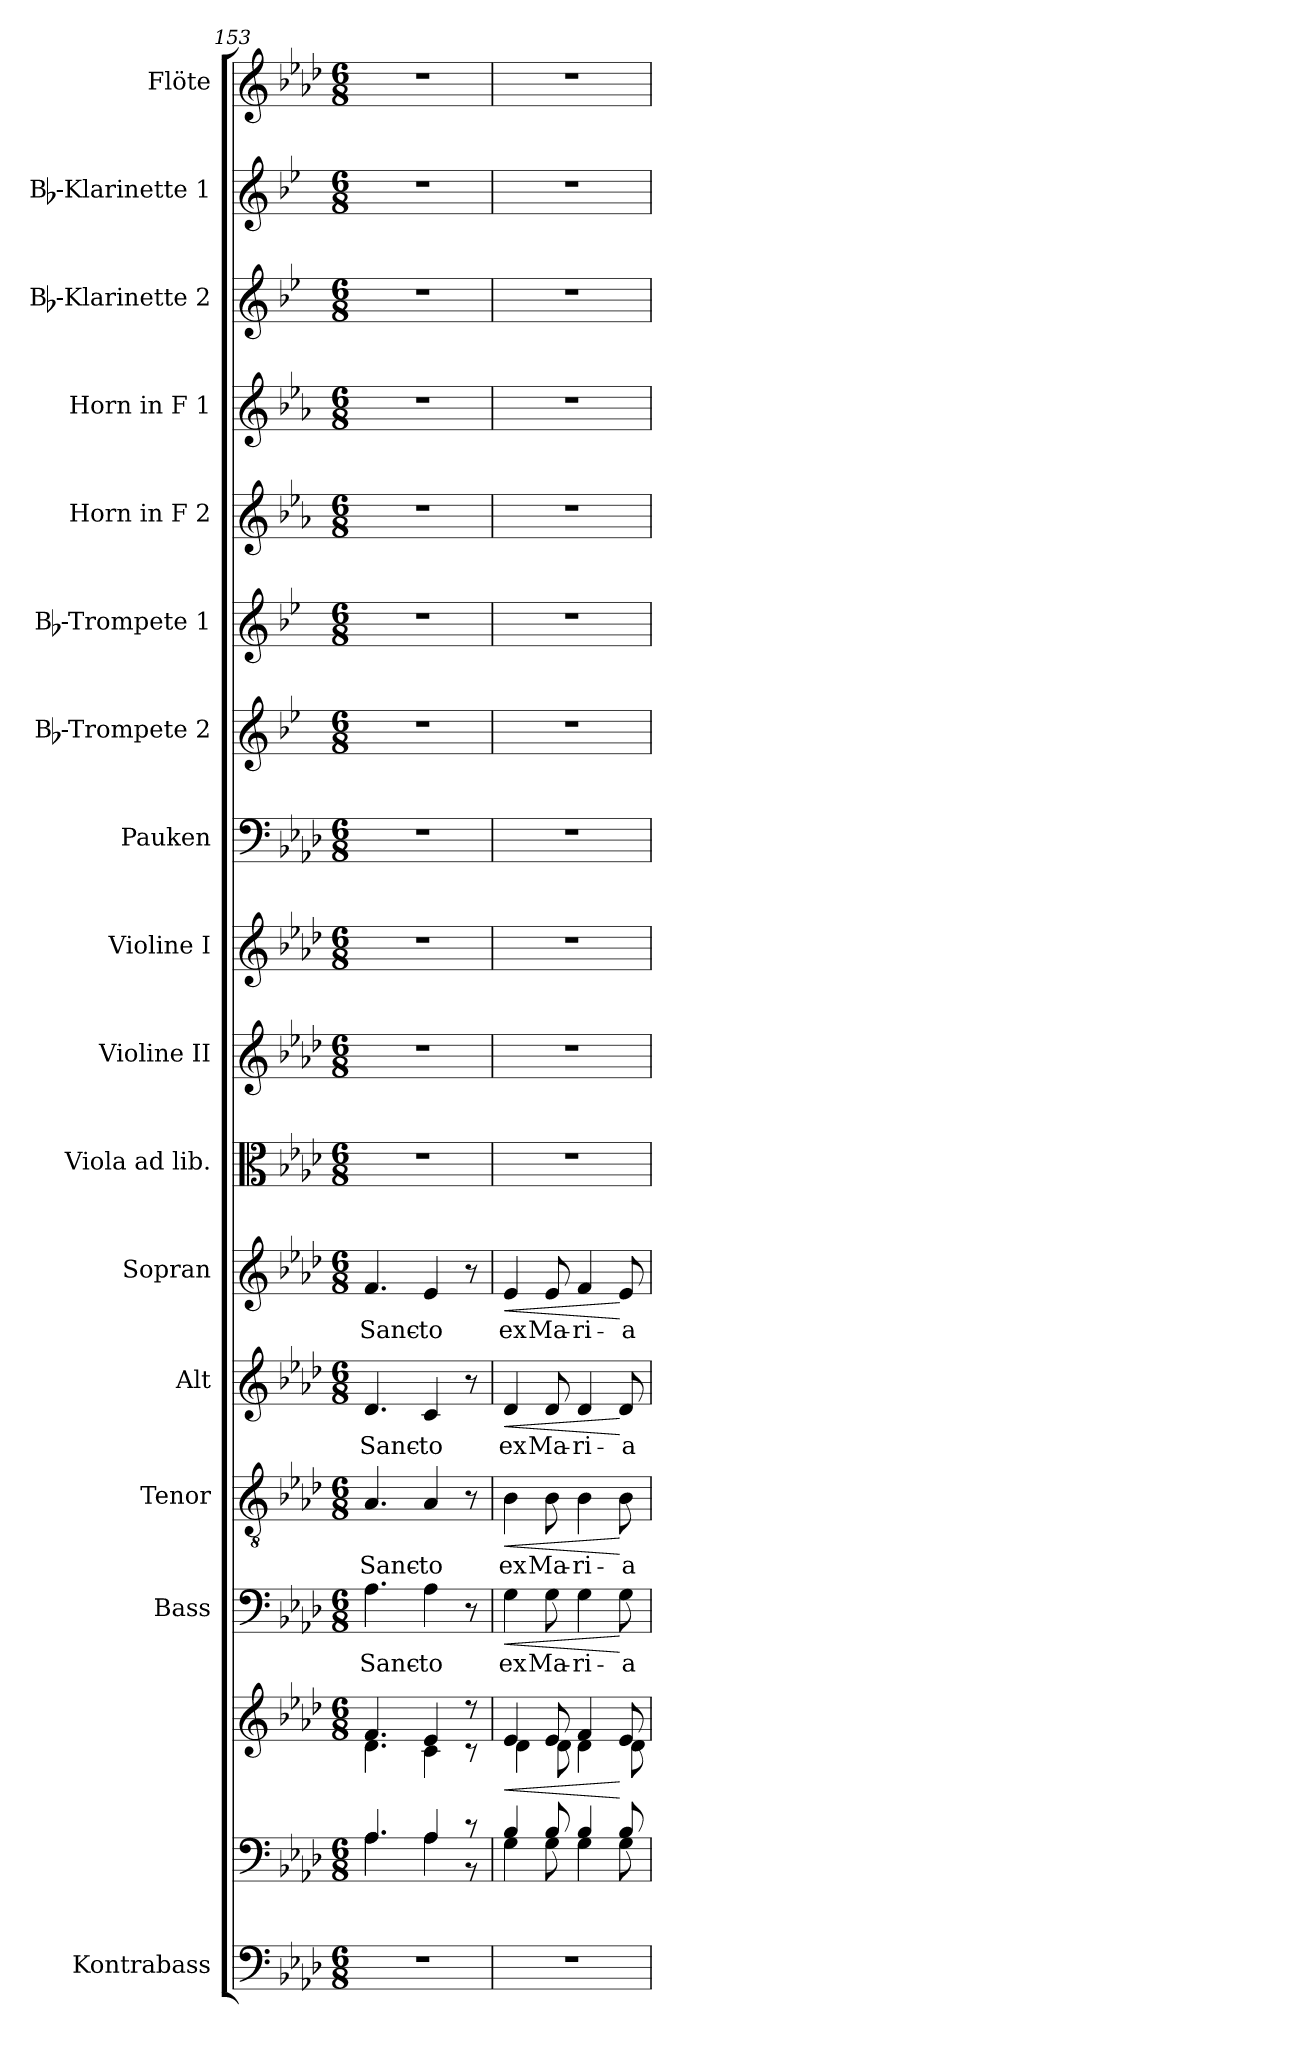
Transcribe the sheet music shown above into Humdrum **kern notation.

**kern	**kern	**kern	**dynam	**kern	**text	**dynam	**kern	**text	**dynam	**kern	**text	**dynam	**kern	**text	**dynam	**kern	**kern	**kern	**kern	**kern	**kern	**kern	**kern	**kern	**kern	**kern
*part17	*part16	*part16	*part16	*part15	*part15	*part15	*part14	*part14	*part14	*part13	*part13	*part13	*part12	*part12	*part12	*part11	*part10	*part9	*part8	*part7	*part6	*part5	*part4	*part3	*part2	*part1
*staff18	*staff17	*staff16	*staff16/17	*staff15	*staff15	*staff15	*staff14	*staff14	*staff14	*staff13	*staff13	*staff13	*staff12	*staff12	*staff12	*staff11	*staff10	*staff9	*staff8	*staff7	*staff6	*staff5	*staff4	*staff3	*staff2	*staff1
*I"Kontrabass	*	*	*	*I"Bass	*	*	*I"Tenor	*	*	*I"Alt	*	*	*I"Sopran	*	*	*I"Viola ad lib.	*I"Violine II	*I"Violine I	*I"Pauken	*I"Bb-Trompete 2	*I"Bb-Trompete 1	*I"Horn in F 2	*I"Horn in F 1	*I"Bb-Klarinette 2	*I"Bb-Klarinette 1	*I"Flöte
*I'Kb.	*	*	*	*I'B.	*	*	*I'T.	*	*	*I'A.	*	*	*I'S.	*	*	*I'Vla.	*I'Vl. II	*I'Vl. I	*I'Pk.	*I'Bb Trp. 2	*I'Bb Trp. 1	*	*	*I'Bb Kl. 2	*I'Bb Kl. 1	*I'Fl.
*clefF4	*clefF4	*clefG2	*	*clefF4	*	*	*clefGv2	*	*	*clefG2	*	*	*clefG2	*	*	*clefC3	*clefG2	*clefG2	*clefF4	*clefG2	*clefG2	*clefG2	*clefG2	*clefG2	*clefG2	*clefG2
*ITrd7c12	*	*	*	*	*	*	*	*	*	*	*	*	*	*	*	*	*	*	*	*ITrd1c2	*ITrd1c2	*ITrd4c7	*ITrd4c7	*ITrd1c2	*ITrd1c2	*
*k[b-e-a-d-]	*k[b-e-a-d-]	*k[b-e-a-d-]	*	*k[b-e-a-d-]	*	*	*k[b-e-a-d-]	*	*	*k[b-e-a-d-]	*	*	*k[b-e-a-d-]	*	*	*k[b-e-a-d-]	*k[b-e-a-d-]	*k[b-e-a-d-]	*k[b-e-a-d-]	*k[b-e-a-d-]	*k[b-e-a-d-]	*k[b-e-a-d-]	*k[b-e-a-d-]	*k[b-e-a-d-]	*k[b-e-a-d-]	*k[b-e-a-d-]
*A-:	*A-:	*A-:	*	*A-:	*	*	*A-:	*	*	*A-:	*	*	*A-:	*	*	*A-:	*A-:	*A-:	*A-:	*A-:	*A-:	*A-:	*A-:	*A-:	*A-:	*A-:
*M6/8	*M6/8	*M6/8	*	*M6/8	*	*	*M6/8	*	*	*M6/8	*	*	*M6/8	*	*	*M6/8	*M6/8	*M6/8	*M6/8	*M6/8	*M6/8	*M6/8	*M6/8	*M6/8	*M6/8	*M6/8
=153	=153	=153	=153	=153	=153	=153	=153	=153	=153	=153	=153	=153	=153	=153	=153	=153	=153	=153	=153	=153	=153	=153	=153	=153	=153	=153
*	*^	*^	*	*	*	*	*	*	*	*	*	*	*	*	*	*	*	*	*	*	*	*	*	*	*	*
!	!	!	!	!	!	!	!LO:LY:b	!	!	!LO:LY:b	!	!	!LO:LY:b	!	!	!LO:LY:b	!	!	!	!	!	!	!	!	!	!	!	!
2.r	4.A-/	4.A-\	4.f/	4.d-\	.	4.A-\	Sanc-	.	4.A-/	Sanc-	.	4.d-/	Sanc-	.	4.f/	Sanc-	.	2.r	2.r	2.r	2.r	2.r	2.r	2.r	2.r	2.r	2.r	2.r
!	!	!	!	!	!	!	!LO:LY:b	!	!	!LO:LY:b	!	!	!LO:LY:b	!	!	!LO:LY:b	!	!	!	!	!	!	!	!	!	!	!	!
.	4A-/	4A-\	4e-/	4c\	.	4A-\	-to	.	4A-/	-to	.	4c/	-to	.	4e-/	-to	.	.	.	.	.	.	.	.	.	.	.	.
.	8r	8r	8r	8r	.	8r	.	.	8r	.	.	8r	.	.	8r	.	.	.	.	.	.	.	.	.	.	.	.	.
=154	=154	=154	=154	=154	=154	=154	=154	=154	=154	=154	=154	=154	=154	=154	=154	=154	=154	=154	=154	=154	=154	=154	=154	=154	=154	=154	=154	=154
!	!	!	!	!	!LO:HP:b	!	!LO:LY:b	!LO:HP:b	!	!LO:LY:b	!LO:HP:b	!	!LO:LY:b	!LO:HP:b	!	!LO:LY:b	!LO:HP:b	!	!	!	!	!	!	!	!	!	!	!
2.r	4B-/	4G\	4e-/	4d-\	<	4G\	ex	<	4B-\	ex	<	4d-/	ex	<	4e-/	ex	<	2.r	2.r	2.r	2.r	2.r	2.r	2.r	2.r	2.r	2.r	2.r
!	!	!	!	!	!	!	!LO:LY:b	!	!	!LO:LY:b	!	!	!LO:LY:b	!	!	!LO:LY:b	!	!	!	!	!	!	!	!	!	!	!	!
.	8B-/	8G\	8e-/	8d-\	.	8G\	Ma-	.	8B-\	Ma-	.	8d-/	Ma-	.	8e-/	Ma-	.	.	.	.	.	.	.	.	.	.	.	.
!	!	!	!	!	!	!	!LO:LY:b	!	!	!LO:LY:b	!	!	!LO:LY:b	!	!	!LO:LY:b	!	!	!	!	!	!	!	!	!	!	!	!
.	4B-/	4G\	4f/	4d-\	.	4G\	-ri-	.	4B-\	-ri-	.	4d-/	-ri-	.	4f/	-ri-	.	.	.	.	.	.	.	.	.	.	.	.
!	!	!	!	!	!	!	!LO:LY:b	!	!	!LO:LY:b	!	!	!LO:LY:b	!	!	!LO:LY:b	!	!	!	!	!	!	!	!	!	!	!	!
.	8B-/	8G\	8e-/	8d-\	[	8G\	-a	[	8B-\	-a	[	8d-/	-a	[	8e-/	-a	[	.	.	.	.	.	.	.	.	.	.	.
*	*v	*v	*	*	*	*	*	*	*	*	*	*	*	*	*	*	*	*	*	*	*	*	*	*	*	*	*	*
*	*	*v	*v	*	*	*	*	*	*	*	*	*	*	*	*	*	*	*	*	*	*	*	*	*	*	*	*
=	=	=	=	=	=	=	=	=	=	=	=	=	=	=	=	=	=	=	=	=	=	=	=	=	=	=
*-	*-	*-	*-	*-	*-	*-	*-	*-	*-	*-	*-	*-	*-	*-	*-	*-	*-	*-	*-	*-	*-	*-	*-	*-	*-	*-
